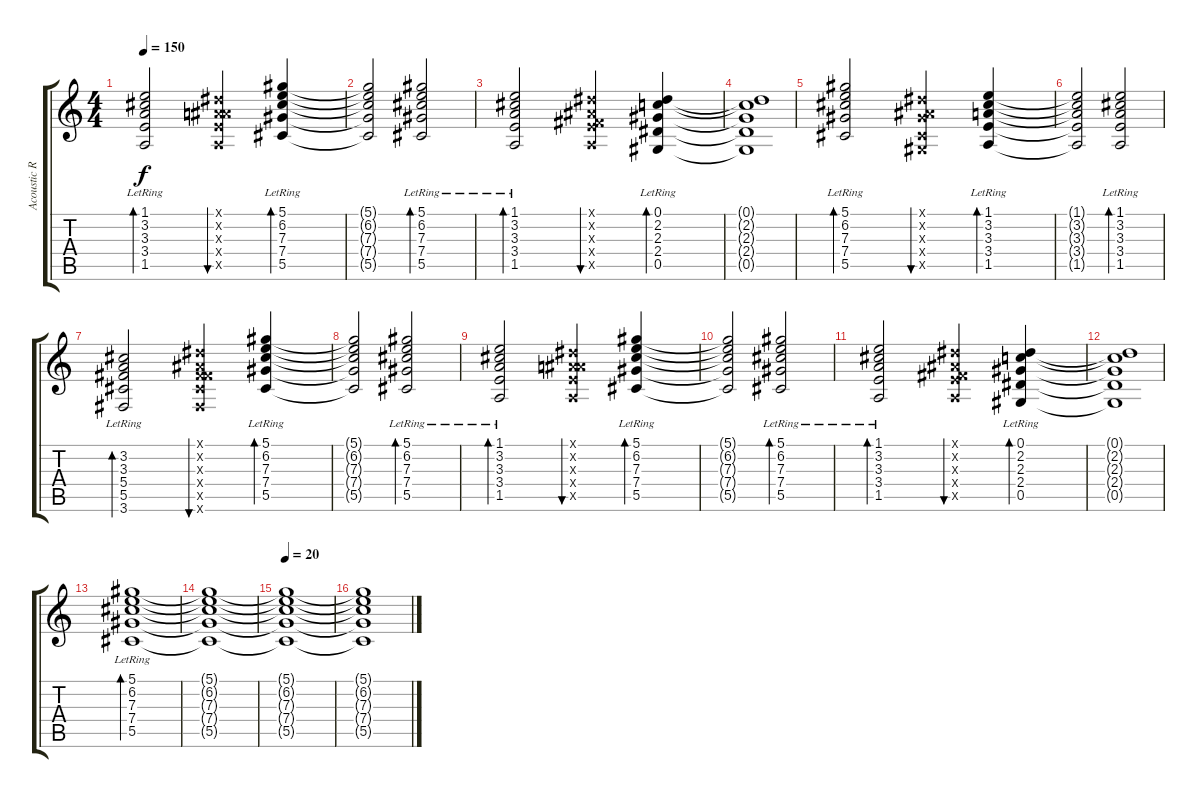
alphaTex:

\track ("Acoustic Rhytm" "Acoustic R") {instrument acousticguitarsteel}
\staff {score tabs}
\tuning (Eb4 Bb3 Gb3 Db3 Ab2 Eb2) {hide}
\ts (4 4)
\tempo 150
\clef g2
\ks c
(1.1{lr} 3.2{lr} 3.3{lr} 3.4{lr} 1.5{lr}).2{bd 60 dy f} (0.1{x} 0.2{x} 3.3{x} 3.4{x} 1.5{x}).4{bu 60} (5.1{lr} 6.2{lr} 7.3{lr} 7.4{lr} 5.5{lr}).4{bd 60} |
(5.1{t} 6.2{t} 7.3{t} 7.4{t} 5.5{t}).2 (5.1{lr} 6.2{lr} 7.3{lr} 7.4{lr} 5.5{lr}).2{bd 60} |
(1.1{lr} 3.2{lr} 3.3{lr} 3.4{lr} 1.5{lr}).2{bd 60} (0.1{x} 0.2{x} 0.3{x} 3.4{x} 1.5{x}).4{bu 60} (0.1{lr} 2.2{lr} 2.3{lr} 2.4{lr} 0.5{lr}).4{bd 60} |
(0.1{t} 2.2{t} 2.3{t} 2.4{t} 0.5{t}).1 |
(5.1{lr} 6.2{lr} 7.3{lr} 7.4{lr} 5.5{lr}).2{bd 60} (0.1{x} 0.2{x} 2.3{x} 0.4{x} 0.5{x}).4{bu 60} (1.1{lr} 3.2{lr} 3.3{lr} 3.4{lr} 1.5{lr}).4{bd 60} |
(1.1{t} 3.2{t} 3.3{t} 3.4{t} 1.5{t}).2 (1.1{lr} 3.2{lr} 3.3{lr} 3.4{lr} 1.5{lr}).2{bd 60} |
(3.2{lr} 3.3{lr} 5.4{lr} 5.5{lr} 3.6{lr}).2{bd 60} (0.1{x} 0.2{x} 0.3{x} 5.4{x} 5.5{x} 3.6{x}).4{bu 60} (5.1{lr} 6.2{lr} 7.3{lr} 7.4{lr} 5.5{lr}).4{bd 60} |
(5.1{t} 6.2{t} 7.3{t} 7.4{t} 5.5{t}).2 (5.1{lr} 6.2{lr} 7.3{lr} 7.4{lr} 5.5{lr}).2{bd 60} |
(1.1{lr} 3.2{lr} 3.3{lr} 3.4{lr} 1.5{lr}).2{bd 60} (0.1{x} 0.2{x} 3.3{x} 3.4{x} 1.5{x}).4{bu 60} (5.1{lr} 6.2{lr} 7.3{lr} 7.4{lr} 5.5{lr}).4{bd 60} |
(5.1{t} 6.2{t} 7.3{t} 7.4{t} 5.5{t}).2 (5.1{lr} 6.2{lr} 7.3{lr} 7.4{lr} 5.5{lr}).2{bd 60} |
(1.1{lr} 3.2{lr} 3.3{lr} 3.4{lr} 1.5{lr}).2{bd 60} (0.1{x} 0.2{x} 0.3{x} 3.4{x} 1.5{x}).4{bu 60} (0.1{lr} 2.2{lr} 2.3{lr} 2.4{lr} 0.5{lr}).4{bd 60} |
(0.1{t} 2.2{t} 2.3{t} 2.4{t} 0.5{t}).1 |
(5.1{lr} 6.2{lr} 7.3{lr} 7.4{lr} 5.5{lr}).1{bd 480} |
(5.1{t} 6.2{t} 7.3{t} 7.4{t} 5.5{t}).1 |
\tempo 20
(5.1{t} 6.2{t} 7.3{t} 7.4{t} 5.5{t}).1 |
(5.1{t} 6.2{t} 7.3{t} 7.4{t} 5.5{t}).1{volume 0}
